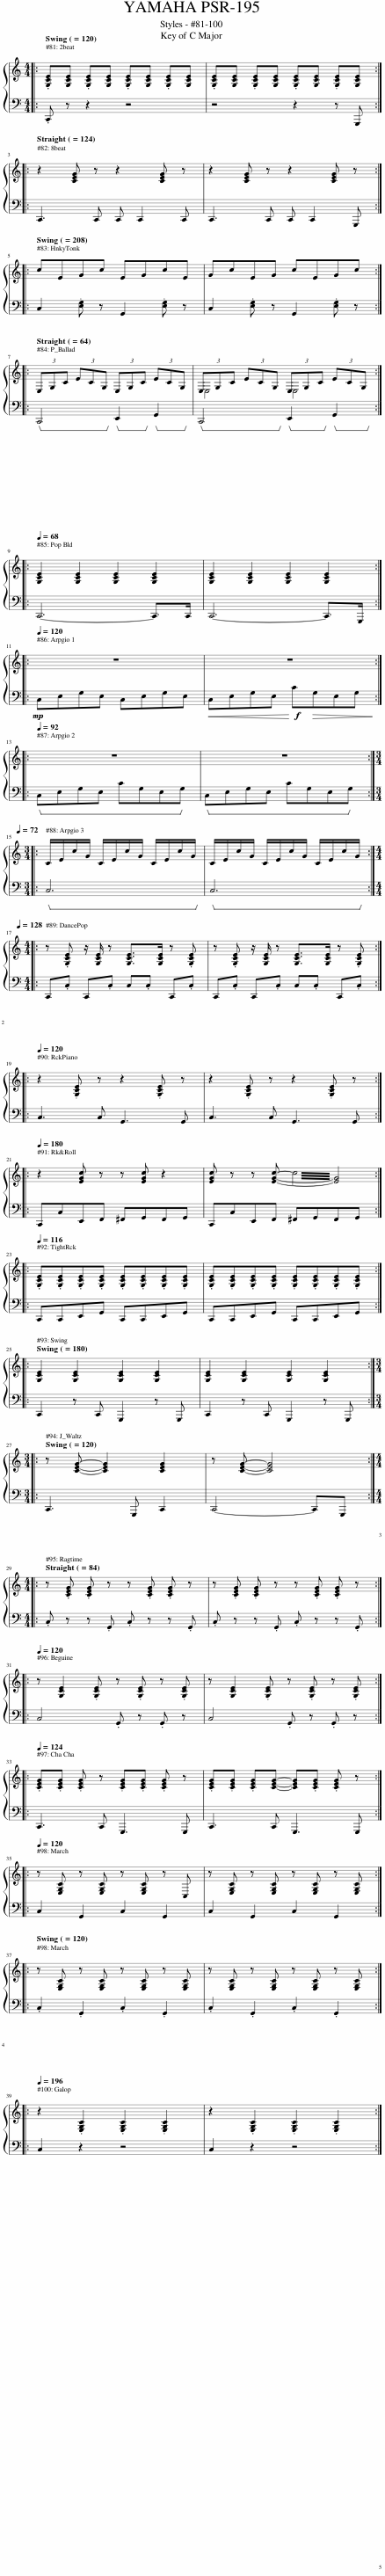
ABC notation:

X:1
%%score { ( 1 3 ) | 2 }
L:1/8
M:4/4
I:linebreak $
K:C
V:1 treble
V:3 treble
V:2 bass
V:1
|: .[G,CE][G,CE] .[G,CE][G,CE] .[G,CE][G,CE] .[G,CE][G,CE] | .[G,CE][G,CE] .[G,CE][G,CE] .[G,CE][G,CE] .[G,CE][G,CE] ::$[Q:1/4=124] z2 [CEG] z z2 [CEG] z | z2 [CEG] z z2 [CEG] z ::$[Q:1/4=208] cEGc EGcE | %5
 GcEG cEGc ::$[Q:1/4=64] (3E,G,C (3ECG, (3E,G,C (3ECG, | (3E,G,C (3ECG, (3E,G,C (3ECG, ::$[Q:1/4=68] [G,CE]2 [G,CE]2 [G,CE]2 [G,CE]2 | [G,CE]2 [G,CE]2 [G,CE]2 [G,CE]2 ::$ %10
[Q:1/4=120] z8 | z8 ::$[Q:1/4=92] z8 | z8 ::$[M:3/4][Q:1/4=72] C/E/c/G/ C/E/c/G/ C/E/c/G/ | %15
 C/E/c/G/ C/E/c/G/ C/E/c/G/ ::$[M:4/4][Q:1/4=128] z .[G,CE] z/ [G,CE]/ z [G,CE]>[G,CE] z .[G,CE] | z .[G,CE] z/ [G,CE]/ z [G,CE]>[G,CE] z .[G,CE] ::$[Q:1/4=120] z2 .[G,CE] z z2 .[G,CE] z | z2 .[G,CE] z z2 .[G,CE] z ::$ %20
[Q:1/4=180] z2 [EGc] z z [EGc] z2 | [EGc] z z [EGc]- !///-!c2 [EG]2 ::$[Q:1/4=116] .[G,CE].[G,CE].[G,CE].[G,CE] .[G,CE].[G,CE].[G,CE].[G,CE] | .[G,CE].[G,CE].[G,CE].[G,CE] .[G,CE].[G,CE].[G,CE].[G,CE] ::$ [G,CE]2 [G,CE]2 [G,CE]2 [G,CE]2 | %25
 [G,CE]2 [G,CE]2 [G,CE]2 [G,CE]2 ::$[M:3/4][Q:1/4=120] z [CEG]- [CEG]2 [CEG]2 | z [CEG]- [CEG]4 ::$[M:4/4][Q:1/4=84] z .[CEG] .[CEG] z z .[CEG] .[CEG] z | z .[CEG] .[CEG] z z .[CEG] .[CEG] z ::$ %30
[Q:1/4=120] z [G,CE]2 .[G,CE] z .[G,CE] z .[G,CE] | z [G,CE]2 .[G,CE] z .[G,CE] z .[G,CE] ::$[Q:1/4=124] .[CEG].[CEG] .[CEG] z .[CEG].[CEG] .[CEG] z | .[CEG].[CEG] .[CEG][CEG]- [CEG].[CEG] .[CEG] z ::$[Q:1/4=120] z [E,G,C] z [E,G,C] z [E,G,C] z C, | %35
 z [E,G,C] z [E,G,C] z [E,G,C] z [E,G,C] ::$ z [E,G,C] z [E,G,C] z [E,G,C] z [E,G,C] | z [E,G,C] z [E,G,C] z [E,G,C] z [E,G,C] ::$[Q:1/4=196] z2 .[E,G,C]2 .[E,G,C]2 .[E,G,C]2 | z2 .[E,G,C]2 .[E,G,C]2 .[E,G,C]2 :| %40
V:2
|: .C,, z z2 z4 | z4 z2 z G,,, ::$ C,,3 C,, C,, C,,2 C,, | C,,3 C,, C,, C,,2 G,,, ::$ C,2 .[E,G,] z G,,2 .[E,G,] z | %5
 C,2 .[E,G,] z G,,2 .[E,G,] z ::$!ped! C,,4!ped-up!!ped! E,,2!ped-up!!ped! G,,2!ped-up! |!ped! C,,4!ped-up!!ped! E,,2!ped-up!!ped! G,,2!ped-up! ::$ C,,6- C,,>C,, | C,,6- C,,>G,,, ::$ %10
!mp! C,E,G,E, C,E,G,E, |!<(! C,E,G,E,!<)!!f! C!>(!G,E,G,!>)! ::$!ped! C,E,G,E, CG,E,G,!ped-up! |!ped! C,E,G,E, CG,E,G,!ped-up! ::$[M:3/4]!ped! C,6!ped-up! | %15
!ped! C,6!ped-up! ::$[M:4/4] C,,.C, C,,.C, C,.C, C,,.C, | C,,.C, C,,.C, C,.C, C,,.C, ::$ C,3 C, G,,3 G,, | C,3 C, G,,3 G,, ::$ %20
 C,,C,E,,F,, ^F,,G,,F,,G,, | C,,C,E,,F,, ^F,,G,,F,,G,, ::$ C,,C,,E,,G,, C,,C,,E,,G,, | C,,C,,E,,G,, C,,C,,E,,G,, ::$ C,,2 z C,, G,,,2 z G,,, | %25
 C,,2 z C,, G,,,2 z G,,, ::$[M:3/4] C,,3 G,,, C,,2 | C,,4- C,,G,,, ::$[M:4/4] .C, z z .G,, .C, z z .G,, | .C, z z .G,, .C, z z .G,, ::$ %30
 C,4 .G,, z .G,, z | C,4 .G,, z .G,, z ::$ C,,3 C,, G,,,3 G,,, | C,,3 C,, G,,,3 G,,, ::$ C,2 G,,2 C,2 G,,2 | %35
 C,2 G,,2 C,2 G,,2 ::$ .C,2 .G,,2 .C,2 .G,,2 | .C,2 .G,,2 .C,2 .G,,2 ::$ C,2 z2 z4 | C,2 z2 z4 :| %40
V:3
|: x8 | x8 ::$ x8 | x8 ::$ x8 | %5
 x8 ::$ x8 | E,4 E,4 ::$ x8 | x8 ::$ %10
 x8 | x8 ::$ x8 | x8 ::$[M:3/4] x6 | %15
 x6 ::$[M:4/4] x8 | x8 ::$ x8 | x8 ::$ %20
 x8 | x8 ::$ x8 | x8 ::$ x8 | %25
 x8 ::$[M:3/4] x6 | x6 ::$[M:4/4] x8 | x8 ::$ %30
 x8 | x8 ::$ x8 | x8 ::$ x8 | %35
 x8 ::$ x8 | x8 ::$ x8 | x8 :| %40
